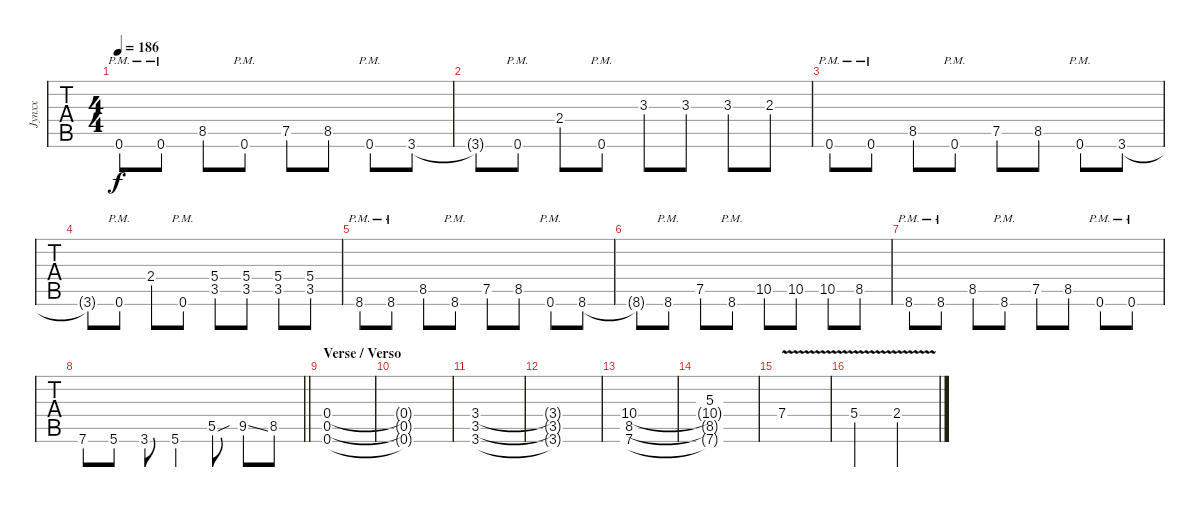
\track ("Jynxx" "Jynxx") {instrument distortionguitar}
\staff {tabs}
\tuning (Eb4 Bb3 Gb3 Db3 Ab2 Db2) {hide}
\ts (4 4)
\tempo 186
\clef g2
\ks c
0.6{pm}.8{dy f} 0.6{pm}.8 8.5.8 0.6{pm}.8 7.5.8 8.5.8 0.6{pm}.8 3.6.8 |
3.6{t}.8 0.6{pm}.8 2.4.8 0.6{pm}.8 3.3.8 3.3.8 3.3.8 2.3.8 |
0.6{pm}.8 0.6{pm}.8 8.5.8 0.6{pm}.8 7.5.8 8.5.8 0.6{pm}.8 3.6.8 |
3.6{t}.8 0.6{pm}.8 2.4.8 0.6{pm}.8 (5.4 3.5).8 (5.4 3.5).8 (5.4 3.5).8 (5.4 3.5).8 |
8.6{pm}.8 8.6{pm}.8 8.5.8 8.6{pm}.8 7.5.8 8.5.8 0.6{pm}.8 8.6.8 |
8.6{t}.8 8.6{pm}.8 7.5.8 8.6{pm}.8 10.5.8 10.5.8 10.5.8 8.5.8 |
8.6{pm}.8 8.6{pm}.8 8.5.8 8.6{pm}.8 7.5.8 8.5.8 0.6{pm}.8 0.6{pm}.8 |
\barLineRight lightlight
7.6.8 5.6.8 3.6.8 5.6.4 5.5{sou}.8 9.5{ss}.8 8.5.8 |
\section ("" "Verse / Verso")
(0.4 0.5 0.6).1 |
(0.4{t} 0.5{t} 0.6{t}).1 |
(3.4 3.5 3.6).1 |
(3.4{t} 3.5{t} 3.6{t}).1 |
(10.4 8.5 7.6).1 |
(5.3 10.4{t} 8.5{t} 7.6{t}).1 |
7.4{v}.1 |
5.4{v}.2 2.4{v}.2
